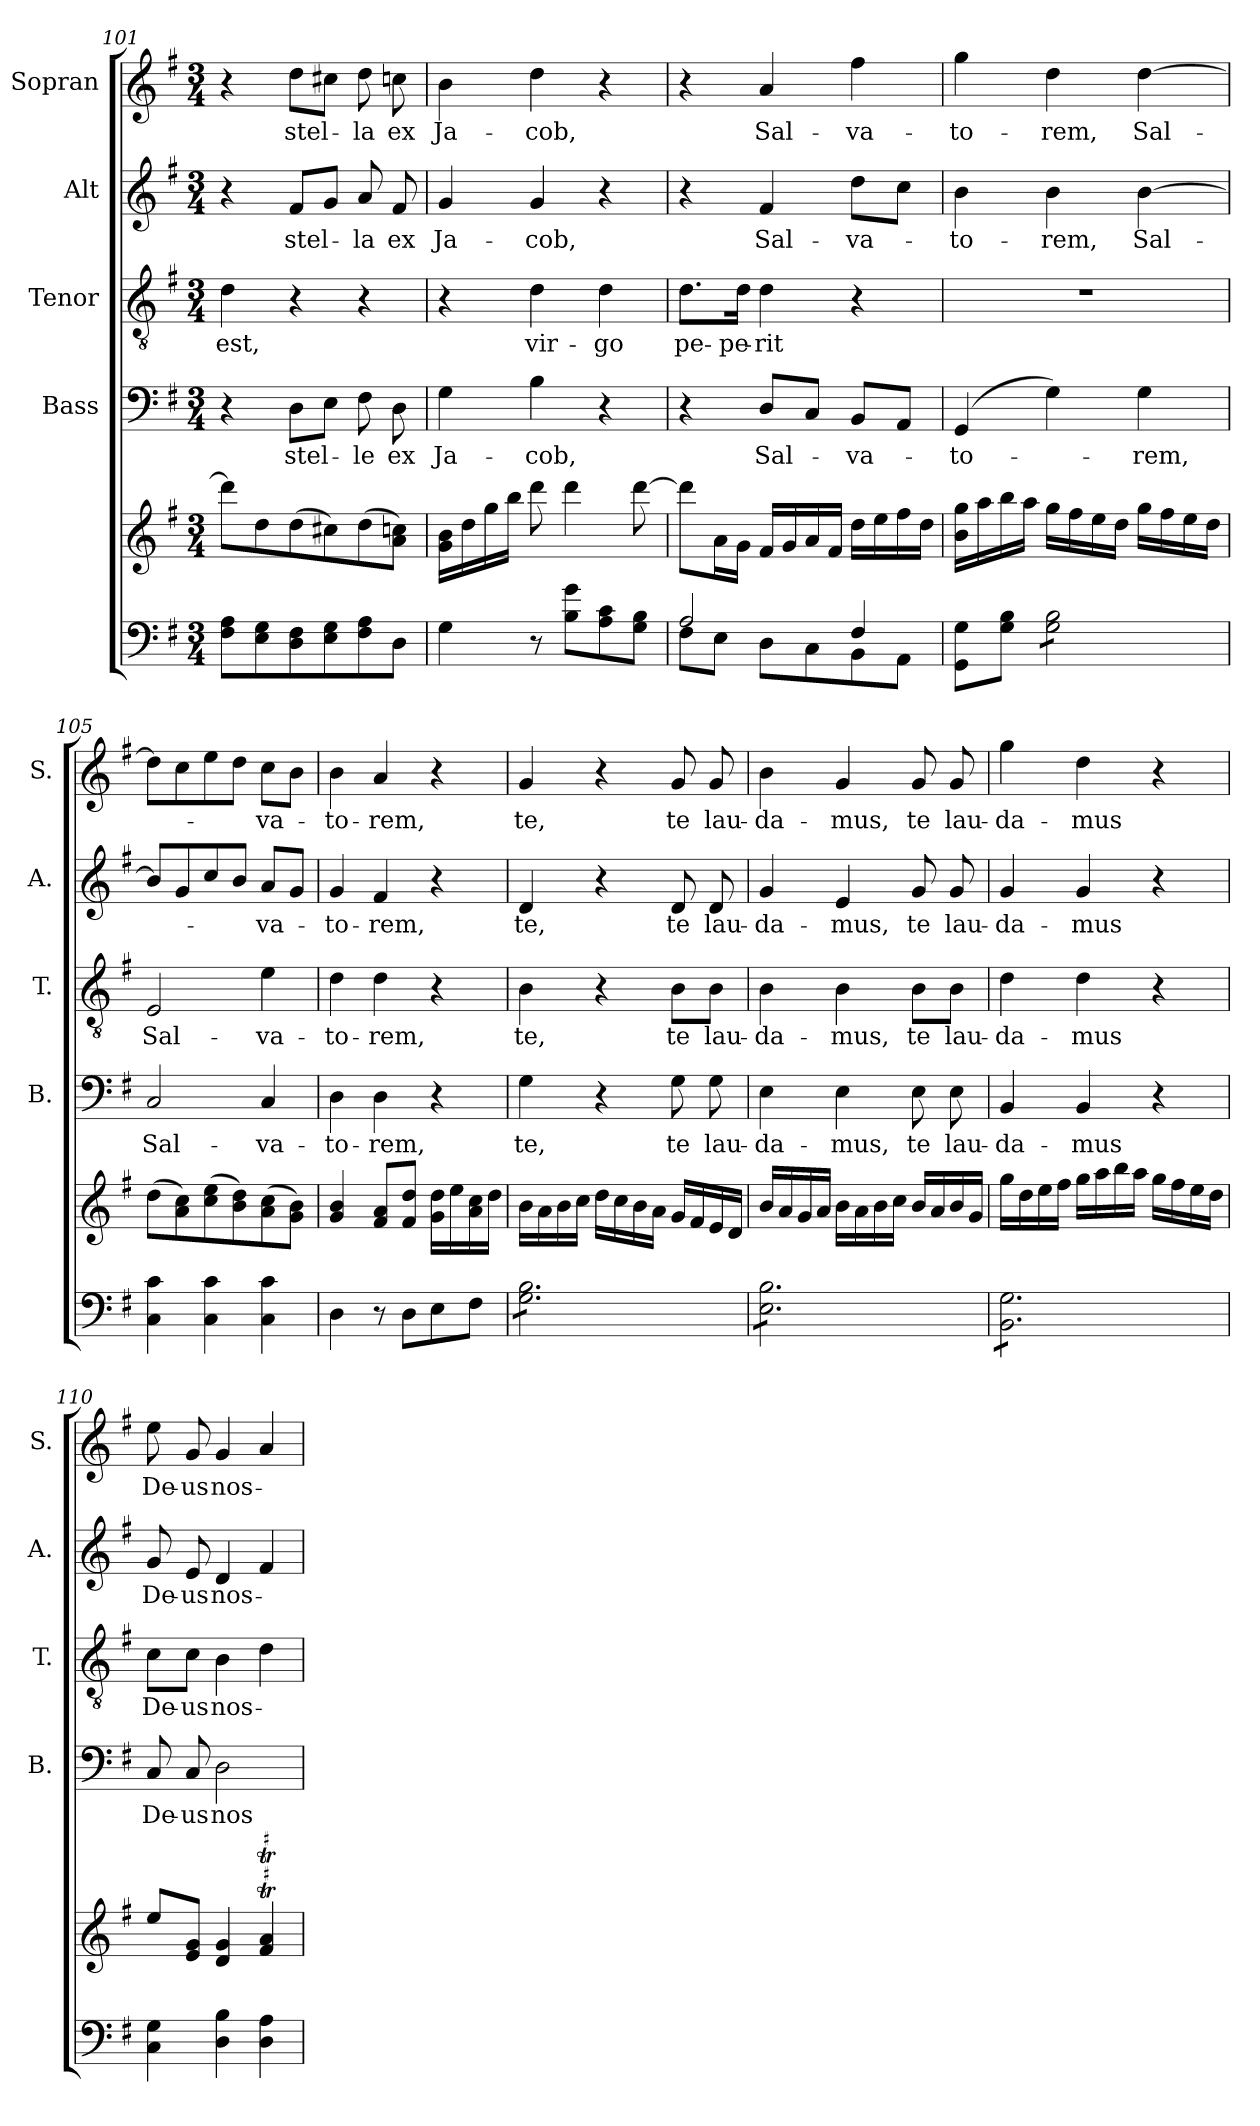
**kern	**kern	**kern	**text	**kern	**text	**kern	**text	**kern	**text
*part5	*part5	*part4	*part4	*part3	*part3	*part2	*part2	*part1	*part1
*staff6	*staff5	*staff4	*staff4	*staff3	*staff3	*staff2	*staff2	*staff1	*staff1
*	*	*I"Bass	*	*I"Tenor	*	*I"Alt	*	*I"Sopran	*
*	*	*I'B.	*	*I'T.	*	*I'A.	*	*I'S.	*
*clefF4	*clefG2	*clefF4	*	*clefGv2	*	*clefG2	*	*clefG2	*
*k[f#]	*k[f#]	*k[f#]	*	*k[f#]	*	*k[f#]	*	*k[f#]	*
*G:	*G:	*G:	*	*G:	*	*G:	*	*G:	*
*M3/4	*M3/4	*M3/4	*	*M3/4	*	*M3/4	*	*M3/4	*
=101	=101	=101	=101	=101	=101	=101	=101	=101	=101
!	!	!	!	!	!LO:LY:b	!	!	!	!
8F#\ 8A\L	8ddd\L]	4r	.	4d\	est,	4r	.	4r	.
8E\ 8G\	8dd\	.	.	.	.	.	.	.	.
!	!	!	!LO:LY:b	!	!	!	!LO:LY:b	!	!LO:LY:b
8D\ 8F#\	(>8dd\	8D\L	stel-	4r	.	8f#/L	stel-	8dd\L	stel-
8E\ 8G\	8cc#X\)	8E\J	.	.	.	8g/J	.	8cc#X\J	.
!	!	!	!LO:LY:b	!	!	!	!LO:LY:b	!	!LO:LY:b
8F#\ 8A\	(>8dd\	8F#\	-le	4r	.	8a/	-la	8dd\	-la
!	!	!	!LO:LY:b	!	!	!	!LO:LY:b	!	!LO:LY:b
8D\J	8a\ 8ccn\J)	8D\	ex	.	.	8f#/	ex	8ccn\	ex
=102	=102	=102	=102	=102	=102	=102	=102	=102	=102
!	!	!	!LO:LY:b	!	!	!	!LO:LY:b	!	!LO:LY:b
4G\	16g\ 16b\LL	4G\	Ja-	4r	.	4g/	Ja-	4b\	Ja-
.	16dd\	.	.	.	.	.	.	.	.
.	16gg\	.	.	.	.	.	.	.	.
.	16bb\JJ	.	.	.	.	.	.	.	.
!	!	!	!LO:LY:b	!	!LO:LY:b	!	!LO:LY:b	!	!LO:LY:b
8r	8ddd\	4B\	-cob,	4d\	vir-	4g/	-cob,	4dd\	-cob,
8B\ 8g\L	4ddd\	.	.	.	.	.	.	.	.
!	!	!	!	!	!LO:LY:b	!	!	!	!
8A\ 8c\	.	4r	.	4d\	-go	4r	.	4r	.
8G\ 8B\J	[8ddd\	.	.	.	.	.	.	.	.
=103	=103	=103	=103	=103	=103	=103	=103	=103	=103
*^	*	*	*	*	*	*	*	*	*
!	!	!	!	!	!	!LO:LY:b	!	!	!	!
2A/	8F#\L	8ddd\L]	4r	.	8.d\L	pe-	4r	.	4r	.
.	8E\J	16a\L	.	.	.	.	.	.	.	.
!	!	!	!	!	!	!LO:LY:b	!	!	!	!
.	.	16g\JJ	.	.	16d\Jk	-pe-	.	.	.	.
!	!	!	!	!LO:LY:b	!	!LO:LY:b	!	!LO:LY:b	!	!LO:LY:b
.	8D\L	16f#/LL	8D/L	Sal-	4d\	-rit	4f#/	Sal-	4a/	Sal-
.	.	16g/	.	.	.	.	.	.	.	.
.	8C\	16a/	8C/J	.	.	.	.	.	.	.
.	.	16f#/JJ	.	.	.	.	.	.	.	.
!	!	!	!	!LO:LY:b	!	!	!	!LO:LY:b	!	!LO:LY:b
4F#/	8BB\	16dd\LL	8BB/L	-va-	4r	.	8dd\L	-va-	4ff#\	-va-
.	.	16ee\	.	.	.	.	.	.	.	.
.	8AA\J	16ff#\	8AA/J	.	.	.	8cc\J	.	.	.
.	.	16dd\JJ	.	.	.	.	.	.	.	.
*v	*v	*	*	*	*	*	*	*	*	*
!!LO:PB:g=z
=104	=104	=104	=104	=104	=104	=104	=104	=104	=104
!	!	!	!LO:LY:b	!	!	!	!LO:LY:b	!	!LO:LY:b
8GG\ 8G\L	16b\ 16gg\LL	(4GG/	-to-	2.r	.	4b\	-to-	4gg\	-to-
.	16aa\	.	.	.	.	.	.	.	.
8G\ 8B\J	16bb\	.	.	.	.	.	.	.	.
.	16aa\JJ	.	.	.	.	.	.	.	.
!	!	!	!	!	!	!	!LO:LY:b	!	!LO:LY:b
*tremolo	*	*	*	*	*	*	*	*	*
8G\ 8B\L	16gg\LL	4G\)	.	.	.	4b\	-rem,	4dd\	-rem,
.	16ff#\	.	.	.	.	.	.	.	.
8G\ 8B\	16ee\	.	.	.	.	.	.	.	.
.	16dd\JJ	.	.	.	.	.	.	.	.
!	!	!	!LO:LY:b	!	!	!	!LO:LY:b	!	!LO:LY:b
8G\ 8B\	16gg\LL	4G\	-rem,	.	.	[4b\	Sal-	[4dd\	Sal-
.	16ff#\	.	.	.	.	.	.	.	.
8G\ 8B\J	16ee\	.	.	.	.	.	.	.	.
*Xtremolo	*	*	*	*	*	*	*	*	*
.	16dd\JJ	.	.	.	.	.	.	.	.
=105	=105	=105	=105	=105	=105	=105	=105	=105	=105
!	!	!	!LO:LY:b	!	!LO:LY:b	!	!	!	!
4C\ 4c\	(>8dd\L	2C/	Sal-	2E/	Sal-	8b/L]	.	8dd\L]	.
.	8a\ 8cc\)	.	.	.	.	8g/	.	8cc\	.
4C\ 4c\	(>8cc\ 8ee\	.	.	.	.	8cc/	.	8ee\	.
.	8b\ 8dd\)	.	.	.	.	8b/J	.	8dd\J	.
!	!	!	!LO:LY:b	!	!LO:LY:b	!	!LO:LY:b	!	!LO:LY:b
4C\ 4c\	(>8a\ 8cc\	4C/	-va-	4e\	-va-	8a/L	-va-	8cc\L	-va-
.	8g\ 8b\J)	.	.	.	.	8g/J	.	8b\J	.
=106	=106	=106	=106	=106	=106	=106	=106	=106	=106
!	!	!	!LO:LY:b	!	!LO:LY:b	!	!LO:LY:b	!	!LO:LY:b
4D\	4g/ 4b/	4D\	-to-	4d\	-to-	4g/	-to-	4b\	-to-
!	!	!	!LO:LY:b	!	!LO:LY:b	!	!LO:LY:b	!	!LO:LY:b
8r	8f#/ 8a/L	4D\	-rem,	4d\	-rem,	4f#/	-rem,	4a/	-rem,
8D\L	8f#/ 8dd/J	.	.	.	.	.	.	.	.
8E\	16g\ 16dd\LL	4r	.	4r	.	4r	.	4r	.
.	16ee\	.	.	.	.	.	.	.	.
8F#\J	16a\ 16cc\	.	.	.	.	.	.	.	.
.	16dd\JJ	.	.	.	.	.	.	.	.
=107	=107	=107	=107	=107	=107	=107	=107	=107	=107
!	!	!	!LO:LY:b	!	!LO:LY:b	!	!LO:LY:b	!	!LO:LY:b
*tremolo	*	*	*	*	*	*	*	*	*
8G\ 8B\L	16b\LL	4G\	te,	4B\	te,	4d/	te,	4g/	te,
.	16a\	.	.	.	.	.	.	.	.
8G\ 8B\	16b\	.	.	.	.	.	.	.	.
.	16cc\JJ	.	.	.	.	.	.	.	.
8G\ 8B\	16dd\LL	4r	.	4r	.	4r	.	4r	.
.	16cc\	.	.	.	.	.	.	.	.
8G\ 8B\	16b\	.	.	.	.	.	.	.	.
.	16a\JJ	.	.	.	.	.	.	.	.
!	!	!	!LO:LY:b	!	!LO:LY:b	!	!LO:LY:b	!	!LO:LY:b
8G\ 8B\	16g/LL	8G\	te	8B\L	te	8d/	te	8g/	te
.	16f#/	.	.	.	.	.	.	.	.
!	!	!	!LO:LY:b	!	!LO:LY:b	!	!LO:LY:b	!	!LO:LY:b
8G\ 8B\J	16e/	8G\	lau-	8B\J	lau-	8d/	lau-	8g/	lau-
.	16d/JJ	.	.	.	.	.	.	.	.
!!LO:LB:g=z
=108	=108	=108	=108	=108	=108	=108	=108	=108	=108
!	!	!	!LO:LY:b	!	!LO:LY:b	!	!LO:LY:b	!	!LO:LY:b
8E\ 8B\L	16b/LL	4E\	-da-	4B\	-da-	4g/	-da-	4b\	-da-
.	16a/	.	.	.	.	.	.	.	.
8E\ 8B\	16g/	.	.	.	.	.	.	.	.
.	16a/JJ	.	.	.	.	.	.	.	.
!	!	!	!LO:LY:b	!	!LO:LY:b	!	!LO:LY:b	!	!LO:LY:b
8E\ 8B\	16b\LL	4E\	-mus,	4B\	-mus,	4e/	-mus,	4g/	-mus,
.	16a\	.	.	.	.	.	.	.	.
8E\ 8B\	16b\	.	.	.	.	.	.	.	.
.	16cc\JJ	.	.	.	.	.	.	.	.
!	!	!	!LO:LY:b	!	!LO:LY:b	!	!LO:LY:b	!	!LO:LY:b
8E\ 8B\	16b/LL	8E\	te	8B\L	te	8g/	te	8g/	te
.	16a/	.	.	.	.	.	.	.	.
!	!	!	!LO:LY:b	!	!LO:LY:b	!	!LO:LY:b	!	!LO:LY:b
8E\ 8B\J	16b/	8E\	lau-	8B\J	lau-	8g/	lau-	8g/	lau-
.	16g/JJ	.	.	.	.	.	.	.	.
=109	=109	=109	=109	=109	=109	=109	=109	=109	=109
!	!	!	!LO:LY:b	!	!LO:LY:b	!	!LO:LY:b	!	!LO:LY:b
8BB\ 8G\L	16gg\LL	4BB/	-da-	4d\	-da-	4g/	-da-	4gg\	-da-
.	16dd\	.	.	.	.	.	.	.	.
8BB\ 8G\	16ee\	.	.	.	.	.	.	.	.
.	16ff#\JJ	.	.	.	.	.	.	.	.
!	!	!	!LO:LY:b	!	!LO:LY:b	!	!LO:LY:b	!	!LO:LY:b
8BB\ 8G\	16gg\LL	4BB/	-mus	4d\	-mus	4g/	-mus	4dd\	-mus
.	16aa\	.	.	.	.	.	.	.	.
8BB\ 8G\	16bb\	.	.	.	.	.	.	.	.
.	16aa\JJ	.	.	.	.	.	.	.	.
8BB\ 8G\	16gg\LL	4r	.	4r	.	4r	.	4r	.
.	16ff#\	.	.	.	.	.	.	.	.
8BB\ 8G\J	16ee\	.	.	.	.	.	.	.	.
*Xtremolo	*	*	*	*	*	*	*	*	*
.	16dd\JJ	.	.	.	.	.	.	.	.
=110	=110	=110	=110	=110	=110	=110	=110	=110	=110
!	!	!	!LO:LY:b	!	!LO:LY:b	!	!LO:LY:b	!	!LO:LY:b
4C\ 4G\	8ee/L	8C/	De-	8c\L	De-	8g/	De-	8ee\	De-
!	!	!	!LO:LY:b	!	!LO:LY:b	!	!LO:LY:b	!	!LO:LY:b
.	8e/ 8g/J	8C/	-us	8c\J	-us	8e/	-us	8g/	-us
!	!	!	!LO:LY:b	!	!LO:LY:b	!	!LO:LY:b	!	!LO:LY:b
4D\ 4B\	4d/ 4g/	2D\	nos-	4B\	nos-	4d/	nos-	4g/	nos-
4D\ 4A\	4f#/T 4a/T	.	.	4d\	.	4f#/	.	4a/	.
=	=	=	=	=	=	=	=	=	=
*-	*-	*-	*-	*-	*-	*-	*-	*-	*-
